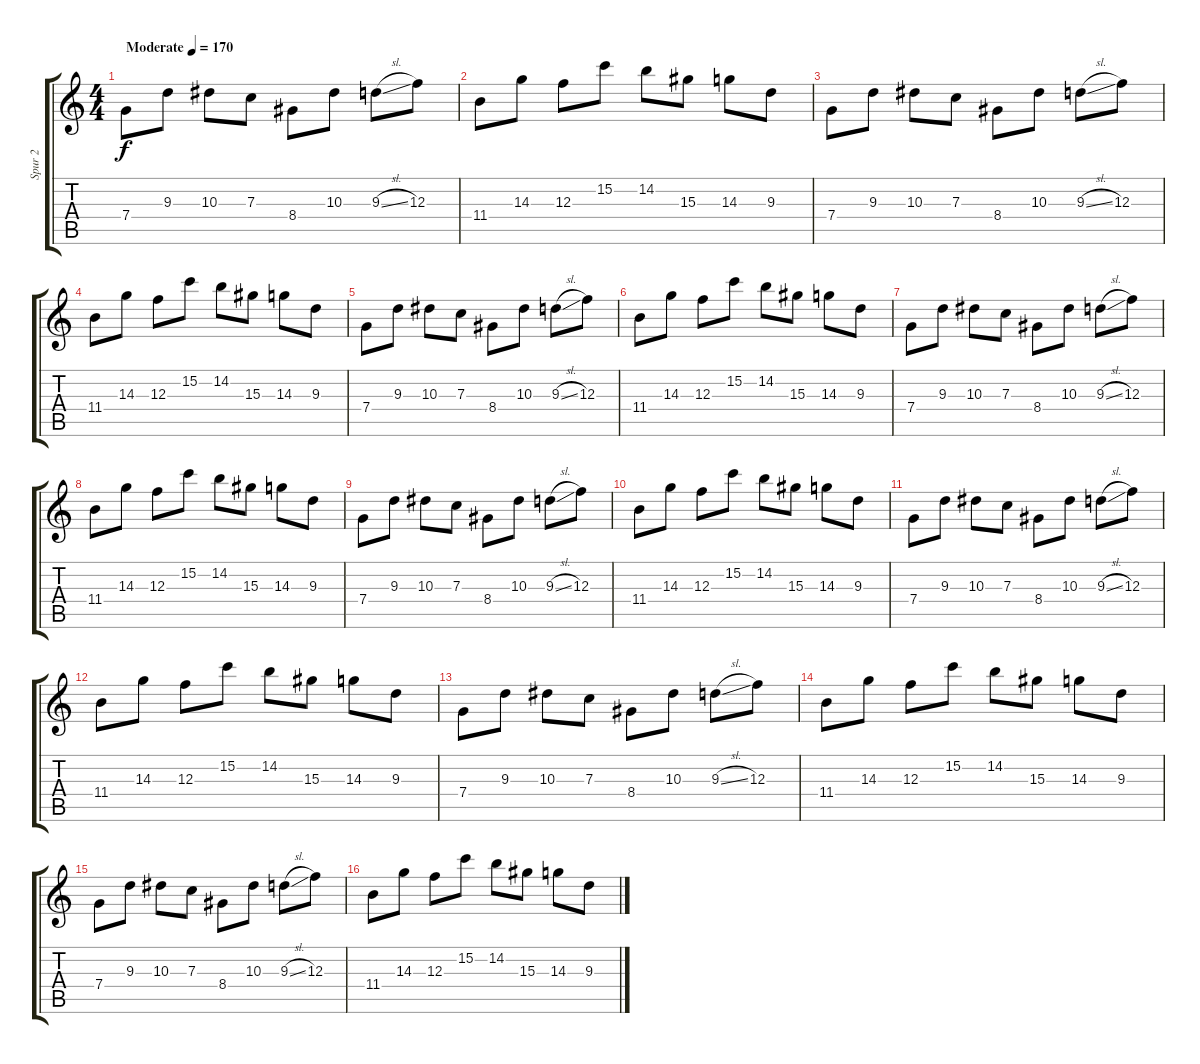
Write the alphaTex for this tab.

\track ("Spur 2" "Spur 2") {instrument distortionguitar}
\staff {score tabs}
\tuning (D4 A3 F3 C3 G2 C2) {hide}
\ts (4 4)
\tempo (170 "Moderate")
\clef g2
\ks c
7.4.8{dy f instrument distortionguitar} 9.3.8 10.3.8 7.3.8 8.4.8 10.3.8 9.3{sl}.8 12.3.8 |
11.4.8 14.3.8 12.3.8 15.2.8 14.2.8 15.3.8 14.3.8 9.3.8 |
7.4.8 9.3.8 10.3.8 7.3.8 8.4.8 10.3.8 9.3{sl}.8 12.3.8 |
11.4.8 14.3.8 12.3.8 15.2.8 14.2.8 15.3.8 14.3.8 9.3.8 |
7.4.8 9.3.8 10.3.8 7.3.8 8.4.8 10.3.8 9.3{sl}.8 12.3.8 |
11.4.8 14.3.8 12.3.8 15.2.8 14.2.8 15.3.8 14.3.8 9.3.8 |
7.4.8 9.3.8 10.3.8 7.3.8 8.4.8 10.3.8 9.3{sl}.8 12.3.8 |
11.4.8 14.3.8 12.3.8 15.2.8 14.2.8 15.3.8 14.3.8 9.3.8 |
7.4.8 9.3.8 10.3.8 7.3.8 8.4.8 10.3.8 9.3{sl}.8 12.3.8 |
11.4.8 14.3.8 12.3.8 15.2.8 14.2.8 15.3.8 14.3.8 9.3.8 |
7.4.8 9.3.8 10.3.8 7.3.8 8.4.8 10.3.8 9.3{sl}.8 12.3.8 |
11.4.8 14.3.8 12.3.8 15.2.8 14.2.8 15.3.8 14.3.8 9.3.8 |
7.4.8 9.3.8 10.3.8 7.3.8 8.4.8 10.3.8 9.3{sl}.8 12.3.8 |
11.4.8 14.3.8 12.3.8 15.2.8 14.2.8 15.3.8 14.3.8 9.3.8 |
7.4.8 9.3.8 10.3.8 7.3.8 8.4.8 10.3.8 9.3{sl}.8 12.3.8 |
11.4.8 14.3.8 12.3.8 15.2.8 14.2.8 15.3.8 14.3.8 9.3.8
